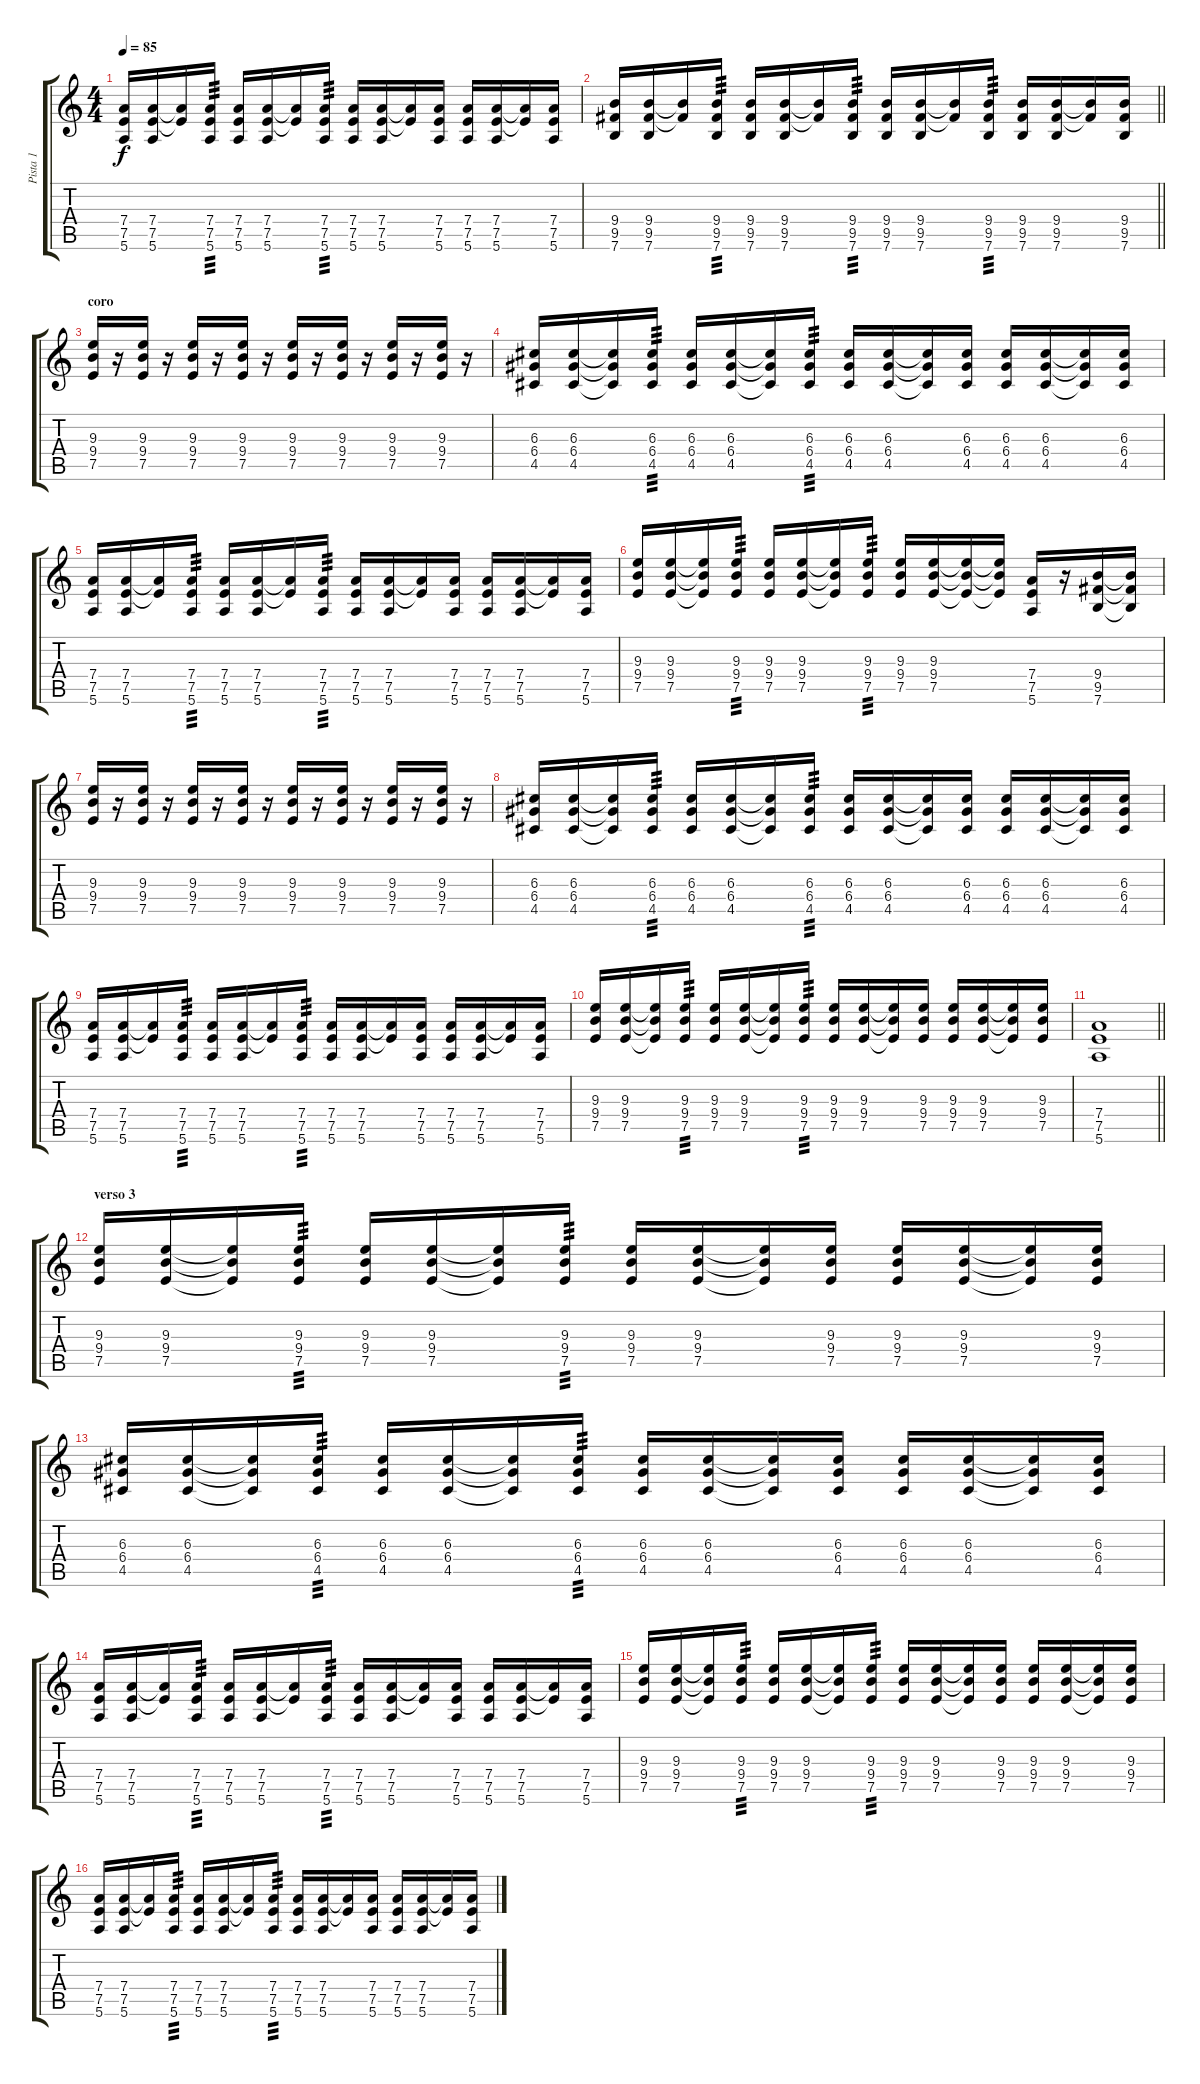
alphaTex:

\track ("Pista 1" "Pista 1") {instrument distortionguitar}
\staff {score tabs}
\tuning (E4 B3 G3 D3 A2 E2) {hide}
\ts (4 4)
\tempo 85
\clef g2
\ks c
(7.4 7.5 5.6).16{dy f} (7.4 7.5 5.6).16 (7.4{t} 7.5{t}).16 (7.4 7.5 5.6).16{tp 3} (7.4 7.5 5.6).16 (7.4 7.5 5.6).16 (7.4{t} 7.5{t}).16 (7.4 7.5 5.6).16{tp 3} (7.4 7.5 5.6).16 (7.4 7.5 5.6).16 (7.4{t} 7.5{t}).16 (7.4 7.5 5.6).16 (7.4 7.5 5.6).16 (7.4 7.5 5.6).16 (7.4{t} 7.5{t}).16 (7.4 7.5 5.6).16 |
\barLineRight lightlight
(9.4 9.5 7.6).16 (9.4 9.5 7.6).16 (9.4{t} 9.5{t}).16 (9.4 9.5 7.6).16{tp 3} (9.4 9.5 7.6).16 (9.4 9.5 7.6).16 (9.4{t} 9.5{t}).16 (9.4 9.5 7.6).16{tp 3} (9.4 9.5 7.6).16 (9.4 9.5 7.6).16 (9.4{t} 9.5{t}).16 (9.4 9.5 7.6).16{tp 3} (9.4 9.5 7.6).16 (9.4 9.5 7.6).16 (9.4{t} 9.5{t}).16 (9.4 9.5 7.6).16 |
\section ("" "coro")
(9.3 9.4 7.5).16 r.16 (9.3 9.4 7.5).16 r.16 (9.3 9.4 7.5).16 r.16 (9.3 9.4 7.5).16 r.16 (9.3 9.4 7.5).16 r.16 (9.3 9.4 7.5).16 r.16 (9.3 9.4 7.5).16 r.16 (9.3 9.4 7.5).16 r.16 |
(6.3 6.4 4.5).16 (6.3 6.4 4.5).16 (6.3{t} 6.4{t} 4.5{t}).16 (6.3 6.4 4.5).16{tp 3} (6.3 6.4 4.5).16 (6.3 6.4 4.5).16 (6.3{t} 6.4{t} 4.5{t}).16 (6.3 6.4 4.5).16{tp 3} (6.3 6.4 4.5).16 (6.3 6.4 4.5).16 (6.3{t} 6.4{t} 4.5{t}).16 (6.3 6.4 4.5).16 (6.3 6.4 4.5).16 (6.3 6.4 4.5).16 (6.3{t} 6.4{t} 4.5{t}).16 (6.3 6.4 4.5).16 |
(7.4 7.5 5.6).16 (7.4 7.5 5.6).16 (7.4{t} 7.5{t}).16 (7.4 7.5 5.6).16{tp 3} (7.4 7.5 5.6).16 (7.4 7.5 5.6).16 (7.4{t} 7.5{t}).16 (7.4 7.5 5.6).16{tp 3} (7.4 7.5 5.6).16 (7.4 7.5 5.6).16 (7.4{t} 7.5{t}).16 (7.4 7.5 5.6).16 (7.4 7.5 5.6).16 (7.4 7.5 5.6).16 (7.4{t} 7.5{t}).16 (7.4 7.5 5.6).16 |
(9.3 9.4 7.5).16 (9.3 9.4 7.5).16 (9.3{t} 9.4{t} 7.5{t}).16 (9.3 9.4 7.5).16{tp 3} (9.3 9.4 7.5).16 (9.3 9.4 7.5).16 (9.3{t} 9.4{t} 7.5{t}).16 (9.3 9.4 7.5).16{tp 3} (9.3 9.4 7.5).16 (9.3 9.4 7.5).16 (9.3{t} 9.4{t} 7.5{t}).16 (9.3{t} 9.4{t} 7.5{t}).16 (7.4 7.5 5.6).16 r.16 (9.4 9.5 7.6).16 (9.4{t} 9.5{t} 7.6{t}).16 |
(9.3 9.4 7.5).16 r.16 (9.3 9.4 7.5).16 r.16 (9.3 9.4 7.5).16 r.16 (9.3 9.4 7.5).16 r.16 (9.3 9.4 7.5).16 r.16 (9.3 9.4 7.5).16 r.16 (9.3 9.4 7.5).16 r.16 (9.3 9.4 7.5).16 r.16 |
(6.3 6.4 4.5).16 (6.3 6.4 4.5).16 (6.3{t} 6.4{t} 4.5{t}).16 (6.3 6.4 4.5).16{tp 3} (6.3 6.4 4.5).16 (6.3 6.4 4.5).16 (6.3{t} 6.4{t} 4.5{t}).16 (6.3 6.4 4.5).16{tp 3} (6.3 6.4 4.5).16 (6.3 6.4 4.5).16 (6.3{t} 6.4{t} 4.5{t}).16 (6.3 6.4 4.5).16 (6.3 6.4 4.5).16 (6.3 6.4 4.5).16 (6.3{t} 6.4{t} 4.5{t}).16 (6.3 6.4 4.5).16 |
(7.4 7.5 5.6).16 (7.4 7.5 5.6).16 (7.4{t} 7.5{t}).16 (7.4 7.5 5.6).16{tp 3} (7.4 7.5 5.6).16 (7.4 7.5 5.6).16 (7.4{t} 7.5{t}).16 (7.4 7.5 5.6).16{tp 3} (7.4 7.5 5.6).16 (7.4 7.5 5.6).16 (7.4{t} 7.5{t}).16 (7.4 7.5 5.6).16 (7.4 7.5 5.6).16 (7.4 7.5 5.6).16 (7.4{t} 7.5{t}).16 (7.4 7.5 5.6).16 |
(9.3 9.4 7.5).16 (9.3 9.4 7.5).16 (9.3{t} 9.4{t} 7.5{t}).16 (9.3 9.4 7.5).16{tp 3} (9.3 9.4 7.5).16 (9.3 9.4 7.5).16 (9.3{t} 9.4{t} 7.5{t}).16 (9.3 9.4 7.5).16{tp 3} (9.3 9.4 7.5).16 (9.3 9.4 7.5).16 (9.3{t} 9.4{t} 7.5{t}).16 (9.3 9.4 7.5).16 (9.3 9.4 7.5).16 (9.3 9.4 7.5).16 (9.3{t} 9.4{t} 7.5{t}).16 (9.3 9.4 7.5).16 |
\barLineRight lightlight
(7.4 7.5 5.6).1 |
\section ("" "verso 3")
(9.3 9.4 7.5).16 (9.3 9.4 7.5).16 (9.3{t} 9.4{t} 7.5{t}).16 (9.3 9.4 7.5).16{tp 3} (9.3 9.4 7.5).16 (9.3 9.4 7.5).16 (9.3{t} 9.4{t} 7.5{t}).16 (9.3 9.4 7.5).16{tp 3} (9.3 9.4 7.5).16 (9.3 9.4 7.5).16 (9.3{t} 9.4{t} 7.5{t}).16 (9.3 9.4 7.5).16 (9.3 9.4 7.5).16 (9.3 9.4 7.5).16 (9.3{t} 9.4{t} 7.5{t}).16 (9.3 9.4 7.5).16 |
(6.3 6.4 4.5).16 (6.3 6.4 4.5).16 (6.3{t} 6.4{t} 4.5{t}).16 (6.3 6.4 4.5).16{tp 3} (6.3 6.4 4.5).16 (6.3 6.4 4.5).16 (6.3{t} 6.4{t} 4.5{t}).16 (6.3 6.4 4.5).16{tp 3} (6.3 6.4 4.5).16 (6.3 6.4 4.5).16 (6.3{t} 6.4{t} 4.5{t}).16 (6.3 6.4 4.5).16 (6.3 6.4 4.5).16 (6.3 6.4 4.5).16 (6.3{t} 6.4{t} 4.5{t}).16 (6.3 6.4 4.5).16 |
(7.4 7.5 5.6).16 (7.4 7.5 5.6).16 (7.4{t} 7.5{t}).16 (7.4 7.5 5.6).16{tp 3} (7.4 7.5 5.6).16 (7.4 7.5 5.6).16 (7.4{t} 7.5{t}).16 (7.4 7.5 5.6).16{tp 3} (7.4 7.5 5.6).16 (7.4 7.5 5.6).16 (7.4{t} 7.5{t}).16 (7.4 7.5 5.6).16 (7.4 7.5 5.6).16 (7.4 7.5 5.6).16 (7.4{t} 7.5{t}).16 (7.4 7.5 5.6).16 |
(9.3 9.4 7.5).16 (9.3 9.4 7.5).16 (9.3{t} 9.4{t} 7.5{t}).16 (9.3 9.4 7.5).16{tp 3} (9.3 9.4 7.5).16 (9.3 9.4 7.5).16 (9.3{t} 9.4{t} 7.5{t}).16 (9.3 9.4 7.5).16{tp 3} (9.3 9.4 7.5).16 (9.3 9.4 7.5).16 (9.3{t} 9.4{t} 7.5{t}).16 (9.3 9.4 7.5).16 (9.3 9.4 7.5).16 (9.3 9.4 7.5).16 (9.3{t} 9.4{t} 7.5{t}).16 (9.3 9.4 7.5).16 |
(7.4 7.5 5.6).16 (7.4 7.5 5.6).16 (7.4{t} 7.5{t}).16 (7.4 7.5 5.6).16{tp 3} (7.4 7.5 5.6).16 (7.4 7.5 5.6).16 (7.4{t} 7.5{t}).16 (7.4 7.5 5.6).16{tp 3} (7.4 7.5 5.6).16 (7.4 7.5 5.6).16 (7.4{t} 7.5{t}).16 (7.4 7.5 5.6).16 (7.4 7.5 5.6).16 (7.4 7.5 5.6).16 (7.4{t} 7.5{t}).16 (7.4 7.5 5.6).16
